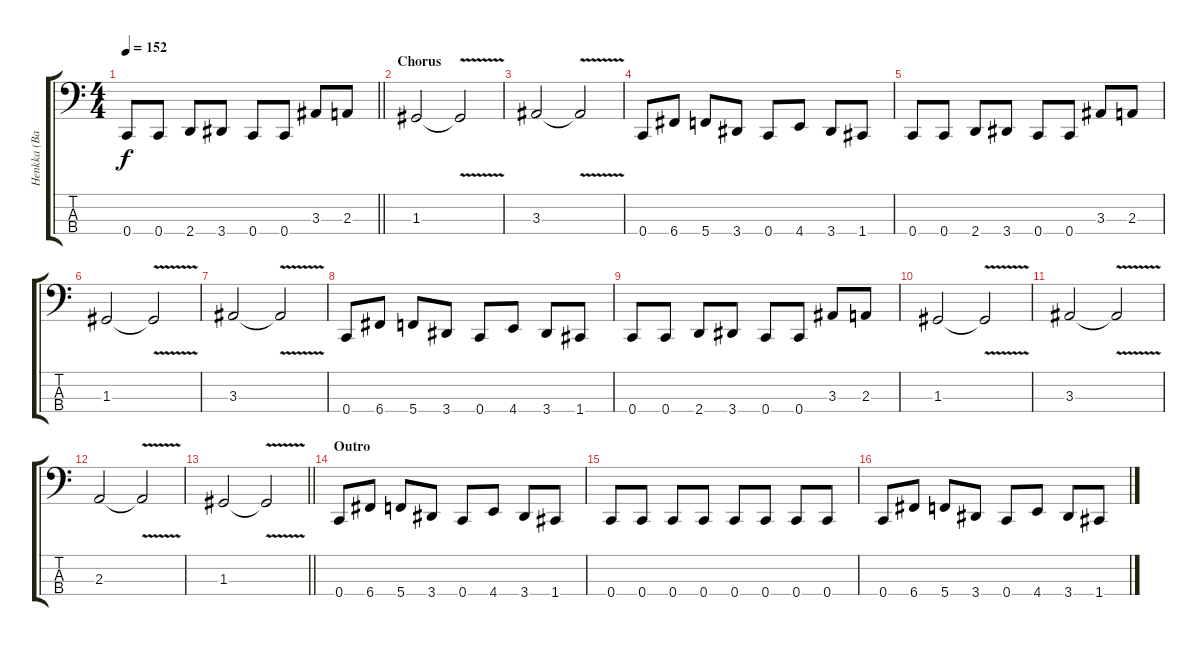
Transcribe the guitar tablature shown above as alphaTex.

\track ("Henkka (Bass)" "Henkka (Ba") {instrument electricbasspick}
\staff {score tabs}
\tuning (F2 C2 G1 C1) {hide}
\ts (4 4)
\tempo 152
\clef f4
\barLineRight lightlight
\ks c
0.4.8{dy f} 0.4.8 2.4.8 3.4.8 0.4.8 0.4.8 3.3.8 2.3.8 |
\section ("" "Chorus")
1.3.2 1.3{v t}.2 |
3.3.2 3.3{v t}.2 |
0.4.8 6.4.8 5.4.8 3.4.8 0.4.8 4.4.8 3.4.8 1.4.8 |
0.4.8 0.4.8 2.4.8 3.4.8 0.4.8 0.4.8 3.3.8 2.3.8 |
1.3.2 1.3{v t}.2 |
3.3.2 3.3{v t}.2 |
0.4.8 6.4.8 5.4.8 3.4.8 0.4.8 4.4.8 3.4.8 1.4.8 |
0.4.8 0.4.8 2.4.8 3.4.8 0.4.8 0.4.8 3.3.8 2.3.8 |
1.3.2 1.3{v t}.2 |
3.3.2 3.3{v t}.2 |
2.3.2 2.3{v t}.2 |
\barLineRight lightlight
1.3.2 1.3{v t}.2 |
\section ("" "Outro")
0.4.8{volume 16 balance 8 instrument electricbasspick} 6.4.8 5.4.8 3.4.8 0.4.8 4.4.8 3.4.8 1.4.8 |
0.4.8 0.4.8 0.4.8 0.4.8 0.4.8 0.4.8 0.4.8 0.4.8 |
0.4.8 6.4.8 5.4.8 3.4.8 0.4.8 4.4.8 3.4.8 1.4.8
